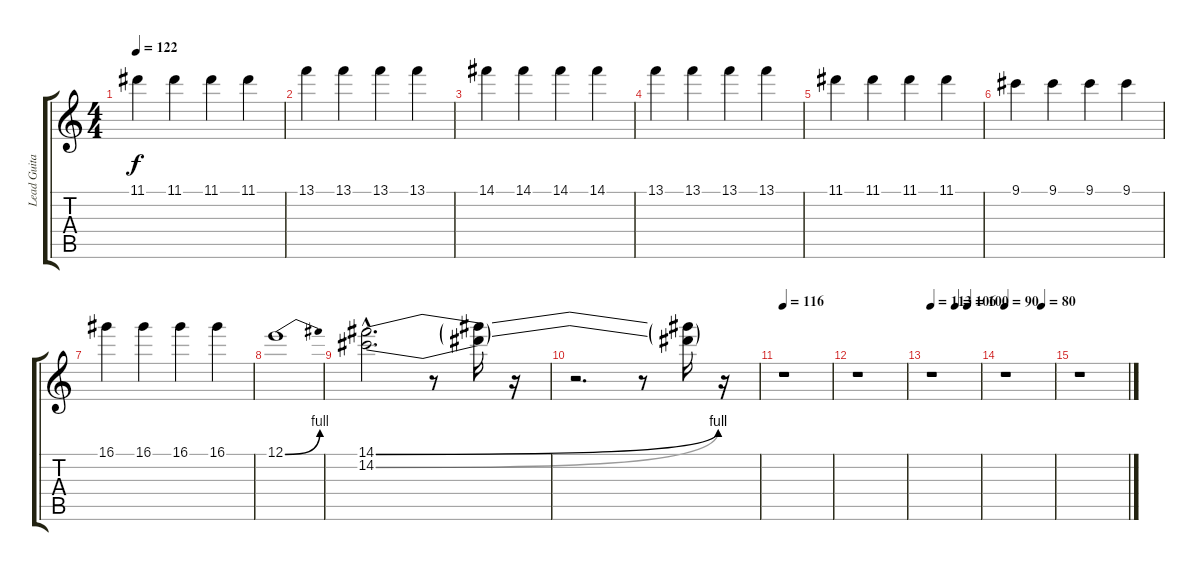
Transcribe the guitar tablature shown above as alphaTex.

\track ("Lead Guitar" "Lead Guita") {instrument electricguitarclean}
\staff {score tabs}
\tuning (E4 B3 G3 D3 A2 E2) {hide}
\ts (4 4)
\tempo 122
\clef g2
\ks c
11.1.4{dy f} 11.1.4 11.1.4 11.1.4 |
13.1.4 13.1.4 13.1.4 13.1.4 |
14.1.4 14.1.4 14.1.4 14.1.4 |
13.1.4 13.1.4 13.1.4 13.1.4 |
11.1.4 11.1.4 11.1.4 11.1.4 |
9.1.4 9.1.4 9.1.4 9.1.4 |
16.1.4 16.1.4 16.1.4 16.1.4 |
12.1{be (bend 0 0 60 4)}.1 |
(14.1{be (bend 0 0 60 4) hac} 14.2{be (bend 0 0 60 4) hac}).2{d} r.8 (14.1{t} 14.2{t}).16 r.16 |
r.2{d} r.8 (14.1{t} 14.2{t}).16 r.16 |
\tempo 116
r.1 |
r.1 |
\tempo 113
\tempo (106 0.5)
\tempo (100 0.75)
r.1 |
\tempo 90
\tempo (80 0.75)
r.1 |
r.1
